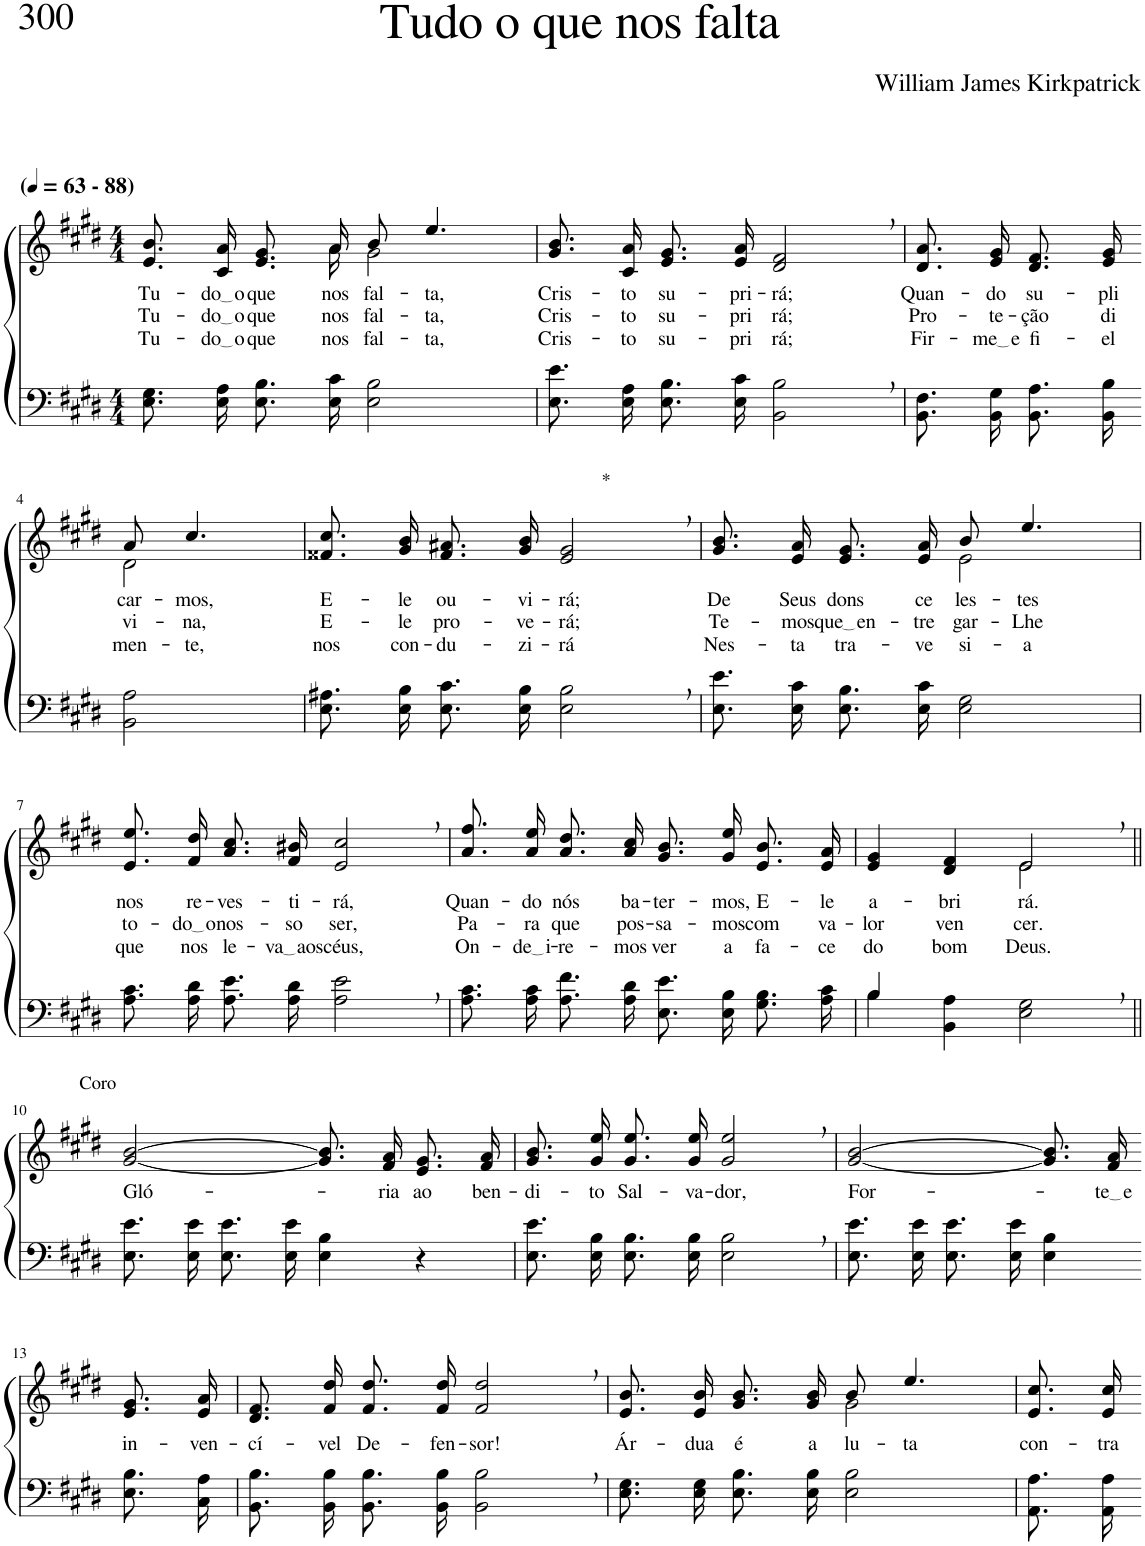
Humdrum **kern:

**kern	**kern	**text	**text	**text
*part2	*part1	*part1	*part1	*part1
*staff2	*staff1	*staff1	*staff1	*staff1
*I"Parte III e IV	*I"Parte I e II	*	*	*
*clefF4	*clefG2	*	*	*
*Trd1c2	*Trd1c2	*	*	*
*k[f#c#g#d#]	*k[f#c#g#d#]	*	*	*
*M4/4	*M4/4	*	*	*
*MM63	*MM63	*	*	*
=1	=1	=1	=1	=1
*	*^	*	*	*
!	!LO:TX:a:B:t=(	!	!	!	!
!	!LO:TX:a:B:t=- 88)	!	!	!	!
!	!	!	!LO:LY:b	!LO:LY:b	!LO:LY:b
8.E\ 8.G#\L	4..ryy	8.e/ 8.b/L	Tu-	Tu-	Tu-
!	!	!	!LO:LY:b	!LO:LY:b	!LO:LY:b
16E\ 16A\Jk	.	16c#/ 16a/Jk	do o	do o	do o
!	!	!	!LO:LY:b	!LO:LY:b	!LO:LY:b
8.E\ 8.B\L	.	8.e/ 8.g#/L	que	que	que
!	!	!	!LO:LY:b	!LO:LY:b	!LO:LY:b
16E\ 16c#\Jk	16a\	16a/Jk	nos	nos	nos
!	!	!	!LO:LY:b	!LO:LY:b	!LO:LY:b
2E\ 2B\	2g#\	8b/	fal-	fal-	fal-
!	!	!	!LO:LY:b	!LO:LY:b	!LO:LY:b
.	.	4.ee/	-ta,	-ta,	-ta,
=2	=2	=2	=2	=2	=2
!	!	!	!LO:LY:b	!LO:LY:b	!LO:LY:b
*	*v	*v	*	*	*
8.E\ 8.e\L	8.g#/ 8.b/L	Cris-	Cris-	Cris-
!	!	!LO:LY:b	!LO:LY:b	!LO:LY:b
16E\ 16A\Jk	16c#/ 16a/Jk	-to	-to	-to
!	!	!LO:LY:b	!LO:LY:b	!LO:LY:b
8.E\ 8.B\L	8.e/ 8.g#/L	su-	su-	su-
!	!	!LO:LY:b	!LO:LY:b	!LO:LY:b
16E\ 16c#\Jk	16e/ 16a/Jk	-pri-	-pri	-pri
!	!	!LO:LY:b	!LO:LY:b	!LO:LY:b
2BB\, 2B\,	2d#/, 2f#/,	-rá;	rá;	rá;
=3	=3	=3	=3	=3
!	!	!LO:LY:b	!LO:LY:b	!LO:LY:b
8.BB\ 8.F#\L	8.d#/ 8.a/L	Quan-	Pro-	Fir-
!	!	!LO:LY:b	!LO:LY:b	!LO:LY:b
16BB\ 16G#\Jk	16e/ 16g#/Jk	-do	-te-	me e
!	!	!LO:LY:b	!LO:LY:b	!LO:LY:b
8.BB\ 8.A\L	8.d#/ 8.f#/L	su-	-ção	fi-
!	!	!LO:LY:b	!LO:LY:b	!LO:LY:b
16BB\ 16B\Jk	16e/ 16g#/Jk	-pli-	di-	-el-
!!LO:LB:g=z
=4-	=4-	=4-	=4-	=4-
*	*^	*	*	*
!	!	!	!LO:LY:b	!LO:LY:b	!LO:LY:b
2BB\ 2A\	8a/	2d#\	-car-	-vi-	-men-
!	!	!	!LO:LY:b	!LO:LY:b	!LO:LY:b
.	4.cc#/	.	-mos,	-na,	-te,
*	*v	*v	*	*	*
=5	=5	=5	=5	=5
!	!	!LO:LY:b	!LO:LY:b	!LO:LY:b
8.E\ 8.A#X\L	8.f##X/ 8.cc#/L	E-	E-	nos
!	!	!LO:LY:b	!LO:LY:b	!LO:LY:b
16E\ 16B\Jk	16g#/ 16b/Jk	-le	-le	con-
!	!	!LO:LY:b	!LO:LY:b	!LO:LY:b
8.E\ 8.c#\L	8.f##/ 8.a#X/L	ou-	pro-	-du-
!	!	!LO:LY:b	!LO:LY:b	!LO:LY:b
16E\ 16B\Jk	16g#/ 16b/Jk	-vi-	-ve-	-zi-
!	!LO:TX:a:t=*	!	!	!
!	!	!LO:LY:b	!LO:LY:b	!LO:LY:b
2E\, 2B\,	2e/, 2g#/,	-rá;	-rá;	-rá
=6	=6	=6	=6	=6
!	!	!LO:LY:b	!LO:LY:b	!LO:LY:b
*	*^	*	*	*
8.E\ 8.e\L	8.g#/ 8.b/L	2ryy	De	Te-	Nes-
!	!	!	!LO:LY:b	!LO:LY:b	!LO:LY:b
16E\ 16c#\Jk	16e/ 16a/Jk	.	Seus	-mos	-ta
!	!	!	!LO:LY:b	!LO:LY:b	!LO:LY:b
8.E\ 8.B\L	8.e/ 8.g#/L	.	dons	que en	tra-
!	!	!	!LO:LY:b	!LO:LY:b	!LO:LY:b
16E\ 16c#\Jk	16e/ 16a/Jk	.	ce-	-tre-	-ve-
!	!	!	!LO:LY:b	!LO:LY:b	!LO:LY:b
2E\ 2G#\	8b/	2e\	-les-	-gar-	-si-
!	!	!	!LO:LY:b	!LO:LY:b	!LO:LY:b
.	4.ee/	.	-tes	-Lhe	-a
*	*v	*v	*	*	*
!!LO:LB:g=z
=7	=7	=7	=7	=7
!	!	!LO:LY:b	!LO:LY:b	!LO:LY:b
8.A\ 8.c#\L	8.e/ 8.ee/L	nos	to-	que
!	!	!LO:LY:b	!LO:LY:b	!LO:LY:b
16A\ 16d#\Jk	16f#/ 16dd#/Jk	re-	do o	nos
!	!	!LO:LY:b	!LO:LY:b	!LO:LY:b
8.A\ 8.e\L	8.a/ 8.cc#/L	-ves-	nos-	le-
!	!	!LO:LY:b	!LO:LY:b	!LO:LY:b
16A\ 16d#\Jk	16f#/ 16b#X/Jk	-ti-	-so	va aos
!	!	!LO:LY:b	!LO:LY:b	!LO:LY:b
2A\, 2e\,	2e/, 2cc#/,	-rá,	ser,	céus,
=8	=8	=8	=8	=8
!	!	!LO:LY:b	!LO:LY:b	!LO:LY:b
8.A\ 8.c#\L	8.a\ 8.ff#\L	Quan-	Pa-	On-
!	!	!LO:LY:b	!LO:LY:b	!LO:LY:b
16A\ 16c#\Jk	16a\ 16ee\Jk	-do	-ra	de i
!	!	!LO:LY:b	!LO:LY:b	!LO:LY:b
8.A\ 8.f#\L	8.a\ 8.dd#\L	nós	que	-re-
!	!	!LO:LY:b	!LO:LY:b	!LO:LY:b
16A\ 16d#\Jk	16a\ 16cc#\Jk	ba-	pos-	-mos
!	!	!LO:LY:b	!LO:LY:b	!LO:LY:b
8.E\ 8.e\L	8.g#\ 8.b\L	-ter-	-sa-	ver
!	!	!LO:LY:b	!LO:LY:b	!LO:LY:b
16E\ 16B\Jk	16g#\ 16ee\Jk	-mos,	-mos	a
!	!	!LO:LY:b	!LO:LY:b	!LO:LY:b
8.G#\ 8.B\L	8.e/ 8.b/L	E-	com	fa-
!	!	!LO:LY:b	!LO:LY:b	!LO:LY:b
16A\ 16c#\Jk	16e/ 16a/Jk	-le	va-	-ce
=9	=9	=9	=9	=9
*^	*	*	*	*
!	!	!	!LO:LY:b	!LO:LY:b	!LO:LY:b
*	*	*^	*	*	*
4B/	4B\	4e/ 4g#/	2ryy	a-	-lor	do
!	!	!	!	!LO:LY:b	!LO:LY:b	!LO:LY:b
2.ryy	4BB\ 4A\	4d#/ 4f#/	.	-bri-	ven-	bom
!	!	!	!	!LO:LY:b	!LO:LY:b	!LO:LY:b
.	2E\ 2G#\	2e,/	2e\	-rá.	-cer.	Deus.
!!LO:LB:g=z
=10||	=10||	=10||	=10||	=10||	=10||	=10||
!	!	!LO:TX:a:t=Coro	!	!	!	!
!	!	!	!	!LO:LY:b	!	!
*v	*v	*	*	*	*	*
*	*v	*v	*	*	*
8.E\ 8.e\L	[2g#/ [2b/	Gló-	.	.
16E\ 16e\Jk	.	.	.	.
8.E\ 8.e\L	.	.	.	.
16E\ 16e\Jk	.	.	.	.
4E\ 4B\	8.g#]/ 8.b]/L	.	.	.
!	!	!LO:LY:b	!	!
.	16f#/ 16a/Jk	-ria	.	.
!	!	!LO:LY:b	!	!
4r	8.e/ 8.g#/L	ao	.	.
!	!	!LO:LY:b	!	!
.	16f#/ 16a/Jk	ben-	.	.
=11	=11	=11	=11	=11
!	!	!LO:LY:b	!	!
8.E\ 8.e\L	8.g#\ 8.b\L	-di-	.	.
!	!	!LO:LY:b	!	!
16E\ 16B\Jk	16g#\ 16ee\Jk	-to	.	.
!	!	!LO:LY:b	!	!
8.E\ 8.B\L	8.g#\ 8.ee\L	Sal-	.	.
!	!	!LO:LY:b	!	!
16E\ 16B\Jk	16g#\ 16ee\Jk	-va-	.	.
!	!	!LO:LY:b	!	!
2E\, 2B\,	2g#/, 2ee/,	-dor,	.	.
=12	=12	=12	=12	=12
!	!	!LO:LY:b	!	!
8.E\ 8.e\L	[2g#/ [2b/	For-	.	.
16E\ 16e\Jk	.	.	.	.
8.E\ 8.e\L	.	.	.	.
16E\ 16e\Jk	.	.	.	.
4E\ 4B\	8.g#]/ 8.b]/L	.	.	.
!	!	!LO:LY:b	!	!
.	16f#/ 16a/Jk	te e	.	.
!!LO:LB:g=z
=13-	=13-	=13-	=13-	=13-
!	!	!LO:LY:b	!	!
8.E\ 8.B\L	8.e/ 8.g#/L	in-	.	.
!	!	!LO:LY:b	!	!
16C#\ 16A\Jk	16e/ 16a/Jk	-ven-	.	.
=14	=14	=14	=14	=14
!	!	!LO:LY:b	!	!
8.BB\ 8.B\L	8.d#/ 8.f#/L	-cí-	.	.
!	!	!LO:LY:b	!	!
16BB\ 16B\Jk	16f#/ 16dd#/Jk	-vel	.	.
!	!	!LO:LY:b	!	!
8.BB\ 8.B\L	8.f#/ 8.dd#/L	De-	.	.
!	!	!LO:LY:b	!	!
16BB\ 16B\Jk	16f#/ 16dd#/Jk	-fen-	.	.
!	!	!LO:LY:b	!	!
2BB\, 2B\,	2f#/, 2dd#/,	-sor!	.	.
=15	=15	=15	=15	=15
!	!	!LO:LY:b	!	!
*	*^	*	*	*
8.E\ 8.G#\L	8.e/ 8.b/L	2ryy	Ár-	.	.
!	!	!	!LO:LY:b	!	!
16E\ 16G#\Jk	16e/ 16b/Jk	.	-dua	.	.
!	!	!	!LO:LY:b	!	!
8.E\ 8.B\L	8.g#/ 8.b/L	.	é	.	.
!	!	!	!LO:LY:b	!	!
16E\ 16B\Jk	16g#/ 16b/Jk	.	a	.	.
!	!	!	!LO:LY:b	!	!
2E\ 2B\	8b/	2g#\	lu-	.	.
!	!	!	!LO:LY:b	!	!
.	4.ee/	.	-ta	.	.
*	*v	*v	*	*	*
=16	=16	=16	=16	=16
!	!	!LO:LY:b	!	!
8.AA\ 8.A\L	8.e/ 8.cc#/L	con-	.	.
!	!	!LO:LY:b	!	!
16AA\ 16A\Jk	16e/ 16cc#/Jk	-tra	.	.
=-	=-	=-	=-	=-
*-	*-	*-	*-	*-
